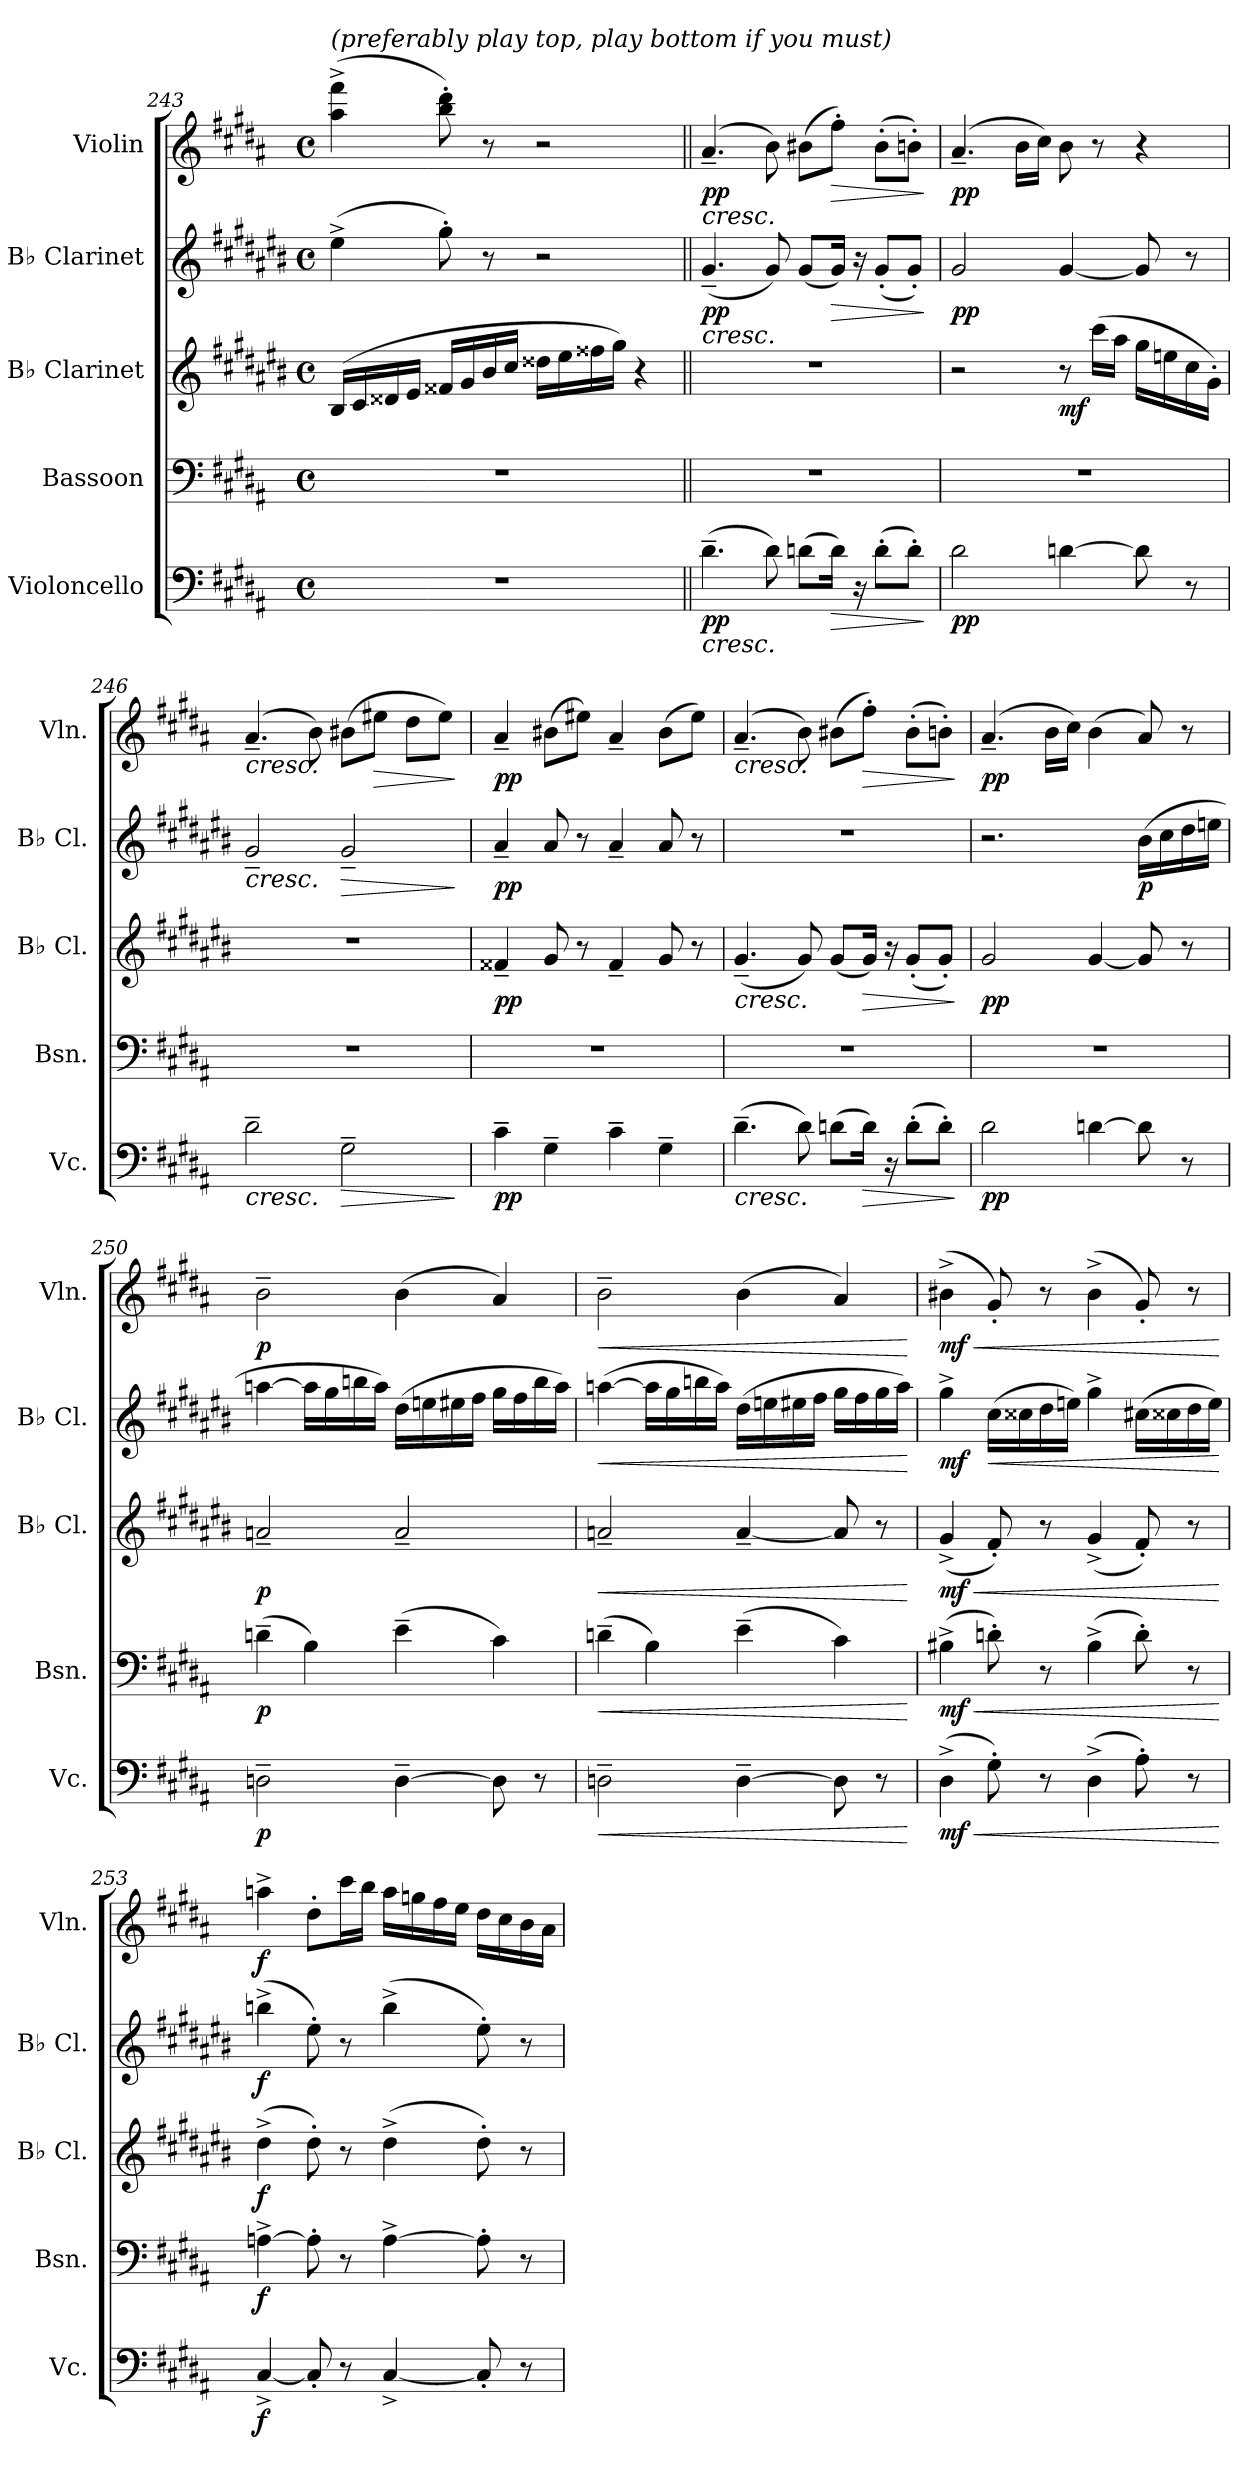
**kern	**dynam	**kern	**dynam	**kern	**dynam	**kern	**dynam	**kern	**dynam
*part5	*part5	*part4	*part4	*part3	*part3	*part2	*part2	*part1	*part1
*staff5	*staff5	*staff4	*staff4	*staff3	*staff3	*staff2	*staff2	*staff1	*staff1
*I"Violoncello	*	*I"Bassoon	*	*I"B♭ Clarinet	*	*I"B♭ Clarinet	*	*I"Violin	*
*I'Vc.	*	*I'Bsn.	*	*I'B♭ Cl.	*	*I'B♭ Cl.	*	*I'Vln.	*
*clefF4	*	*clefF4	*	*clefG2	*	*clefG2	*	*clefG2	*
*	*	*	*	*ITrd1c2	*	*ITrd1c2	*	*	*
*k[f#c#g#d#a#]	*	*k[f#c#g#d#a#]	*	*k[f#c#g#d#a#]	*	*k[f#c#g#d#a#]	*	*k[f#c#g#d#a#]	*
*M4/4	*	*M4/4	*	*M4/4	*	*M4/4	*	*M4/4	*
*met(c)	*	*met(c)	*	*met(c)	*	*met(c)	*	*met(c)	*
=243	=243	=243	=243	=243	=243	=243	=243	=243	=243
!	!	!	!	!	!	!	!	!LO:TX:a:i:t=(preferably play top, play bottom if you must)	!
1r	.	1r	.	(16A#/LL	.	(4dd#^\	.	(4aa#\^ 4fff#\^	.
.	.	.	.	16B/	.	.	.	.	.
.	.	.	.	16c##X/	.	.	.	.	.
.	.	.	.	16d#/JJ	.	.	.	.	.
.	.	.	.	16e#X/LL	.	8ff#'\)	.	8bb\' 8ddd#\')	.
.	.	.	.	16f#/	.	.	.	.	.
.	.	.	.	16a#/	.	8r	.	8r	.
.	.	.	.	16b/JJ	.	.	.	.	.
.	.	.	.	16cc##X\LL	.	2r	.	2r	.
.	.	.	.	16dd#\	.	.	.	.	.
.	.	.	.	16ee#X\	.	.	.	.	.
.	.	.	.	16ff#\JJ)	.	.	.	.	.
.	.	.	.	4r	.	.	.	.	.
!!LO:LB:g=z
=244||	=244||	=244||	=244||	=244||	=244||	=244||	=244||	=244||	=244||
!	!LO:HP:b	!	!	!	!	!	!LO:HP:b	!	!LO:HP:b
!	!LO:DY:n=1:b	!	!	!	!	!	!LO:DY:n=1:b	!	!LO:DY:n=1:b
(4.d#~\	< pp	1r	.	1r	.	(4.f#~/	< pp	(4.a#~/	< pp
8d#\)	.	.	.	.	.	8f#/)	.	8b\)	.
(8dn\L	.	.	.	.	.	(8f#/L	.	(8b#X\L	.
!	!LO:HP:b	!	!	!	!	!	!LO:HP:b	!	!LO:HP:b
16d\Jk)	>	.	.	.	.	16f#/Jk)	>	8ff#'\J)	>
16r	.	.	.	.	.	16r	.	.	.
(8d'\L	.	.	.	.	.	(8f#'/L	.	(8b#'\L	.
8d'\J)	.	.	.	.	.	8f#'/J)	.	8bn'\J)	.
.	[ ]	.	.	.	.	.	[ ]	.	[ ]
=245	=245	=245	=245	=245	=245	=245	=245	=245	=245
!	!LO:DY:b	!	!	!	!	!	!LO:DY:b	!	!LO:DY:b
2d#\	pp	1r	.	2r	.	2f#/	pp	(4.a#~/	pp
.	.	.	.	.	.	.	.	16b\LL	.
.	.	.	.	.	.	.	.	16cc#\JJ)	.
!	!	!	!	!	!LO:DY:b	!	!	!	!
[4dn\	.	.	.	8r	mf	[4f#/	.	8b\	.
.	.	.	.	(16bb\LL	.	.	.	8r	.
.	.	.	.	16gg#\JJ	.	.	.	.	.
8d\]	.	.	.	16ff#\LL	.	8f#/]	.	4r	.
.	.	.	.	16ddn\	.	.	.	.	.
8r	.	.	.	16b\	.	8r	.	.	.
.	.	.	.	16f#'\JJ)	.	.	.	.	.
=246	=246	=246	=246	=246	=246	=246	=246	=246	=246
!	!LO:HP:b	!	!	!	!	!	!LO:HP:b	!	!LO:HP:b
2d#~\	<	1r	.	1r	.	2f#~/	<	(4.a#~/	<
.	.	.	.	.	.	.	.	8b\)	.
!	!LO:HP:b	!	!	!	!	!	!LO:HP:b	!	!
2G#~\	>	.	.	.	.	2f#~/	>	(8b#X\L	.
!	!	!	!	!	!	!	!	!	!LO:HP:b
.	.	.	.	.	.	.	.	8ee#X\J	>
.	.	.	.	.	.	.	.	8dd#\L	.
.	.	.	.	.	.	.	.	8ee#\J)	.
.	[ ]	.	.	.	.	.	[ ]	.	[ ]
=247	=247	=247	=247	=247	=247	=247	=247	=247	=247
!	!LO:DY:b	!	!	!	!LO:DY:b	!	!LO:DY:b	!	!LO:DY:b
4c#~\	pp	1r	.	4e#X~/	pp	4g#~/	pp	4a#~/	pp
4G#~\	.	.	.	8f#/	.	8g#/	.	(8b#X\L	.
.	.	.	.	8r	.	8r	.	8ee#X\J)	.
4c#~\	.	.	.	4e#~/	.	4g#~/	.	4a#~/	.
4G#~\	.	.	.	8f#/	.	8g#/	.	(8b#\L	.
.	.	.	.	8r	.	8r	.	8ee#\J)	.
!!LO:PB:g=z
=248	=248	=248	=248	=248	=248	=248	=248	=248	=248
!	!LO:HP:b	!	!	!	!LO:HP:b	!	!	!	!LO:HP:b
(4.d#~\	<	1r	.	(4.f#~/	<	1r	.	(4.a#~/	<
8d#\)	.	.	.	8f#/)	.	.	.	8b\)	.
(8dn\L	.	.	.	(8f#/L	.	.	.	(8b#X\L	.
!	!LO:HP:b	!	!	!	!LO:HP:b	!	!	!	!LO:HP:b
16d\Jk)	>	.	.	16f#/Jk)	>	.	.	8ff#'\J)	>
16r	.	.	.	16r	.	.	.	.	.
(8d'\L	.	.	.	(8f#'/L	.	.	.	(8b#'\L	.
8d'\J)	.	.	.	8f#'/J)	.	.	.	8bn'\J)	.
.	[ ]	.	.	.	[ ]	.	.	.	[ ]
=249	=249	=249	=249	=249	=249	=249	=249	=249	=249
!	!LO:DY:b	!	!	!	!LO:DY:b	!	!	!	!LO:DY:b
2d#\	pp	1r	.	2f#/	pp	2.r	.	(4.a#~/	pp
.	.	.	.	.	.	.	.	16b\LL	.
.	.	.	.	.	.	.	.	16cc#\JJ)	.
[4dn\	.	.	.	[4f#/	.	.	.	(4b\	.
!	!	!	!	!	!	!	!LO:DY:b	!	!
8d\]	.	.	.	8f#/]	.	(16a#\LL	p	8a#/)	.
.	.	.	.	.	.	16b\	.	.	.
8r	.	.	.	8r	.	16cc#\	.	8r	.
.	.	.	.	.	.	16ddn\JJ	.	.	.
=250	=250	=250	=250	=250	=250	=250	=250	=250	=250
!	!LO:DY:b	!	!LO:DY:b	!	!LO:DY:b	!	!	!	!LO:DY:b
2Dn~\	p	(4dn~\	p	2gn~/	p	[4ggn\	.	2b~\	p
.	.	4B\)	.	.	.	16gg\LL]	.	.	.
.	.	.	.	.	.	16ff#\	.	.	.
.	.	.	.	.	.	16aan\	.	.	.
.	.	.	.	.	.	16gg\JJ)	.	.	.
[4D~\	.	(4e~\	.	2g~/	.	(16cc#\LL	.	(4b\	.
.	.	.	.	.	.	16ddn\	.	.	.
.	.	.	.	.	.	16dd#X\	.	.	.
.	.	.	.	.	.	16ee\JJ	.	.	.
8D\]	.	4c#\)	.	.	.	16ff#\LL	.	4a#/)	.
.	.	.	.	.	.	16ee\	.	.	.
8r	.	.	.	.	.	16aa\	.	.	.
.	.	.	.	.	.	16gg\JJ)	.	.	.
!!LO:LB:g=z
=251	=251	=251	=251	=251	=251	=251	=251	=251	=251
!	!LO:HP:b	!	!LO:HP:b	!	!LO:HP:b	!	!LO:HP:b	!	!LO:HP:b
2Dn~\	<	(4dn~\	<	2gn~/	<	([4ggn\	<	2b~\	<
.	.	4B\)	.	.	.	16gg\LL]	.	.	.
.	.	.	.	.	.	16ff#\	.	.	.
.	.	.	.	.	.	16aan\	.	.	.
.	.	.	.	.	.	16gg\JJ)	.	.	.
[4D~\	.	(4e~\	.	[4g~/	.	(16cc#\LL	.	(4b\	.
.	.	.	.	.	.	16ddn\	.	.	.
.	.	.	.	.	.	16dd#X\	.	.	.
.	.	.	.	.	.	16ee\JJ	.	.	.
8D\]	.	4c#\)	.	8g/]	.	16ff#\LL	.	4a#/)	.
.	.	.	.	.	.	16ee\	.	.	.
8r	.	.	.	8r	.	16ff#\	.	.	.
.	.	.	.	.	.	16gg\JJ)	.	.	.
.	[	.	[	.	[	.	[	.	[
=252	=252	=252	=252	=252	=252	=252	=252	=252	=252
!	!LO:HP:b	!	!LO:HP:b	!	!LO:HP:b	!	!	!	!LO:HP:b
!	!LO:DY:n=1:b	!	!LO:DY:n=1:b	!	!LO:DY:n=1:b	!	!LO:DY:b	!	!LO:DY:n=1:b
(4D#^\	< mf	(4B#X^\	< mf	(4f#^/	< mf	4ff#^\	mf	(4b#X^\	< mf
!	!	!	!	!	!	!	!LO:HP:b	!	!
8G#'\)	.	8dn'\)	.	8e'/)	.	(16b\LL	<	8g#'/)	.
.	.	.	.	.	.	16b#X\	.	.	.
8r	.	8r	.	8r	.	16cc#\	.	8r	.
.	.	.	.	.	.	16ddn\JJ)	.	.	.
(4D#^\	.	(4B#^\	.	(4f#^/	.	4ff#^\	.	(4b#^\	.
8A#'\)	.	8d'\)	.	8e'/)	.	(16bn\LL	.	8g#'/)	.
.	.	.	.	.	.	16b#X\	.	.	.
8r	.	8r	.	8r	.	16cc#\	.	8r	.
.	.	.	.	.	.	16dd\JJ)	.	.	.
.	[	.	[	.	[	.	[	.	[
!!LO:PB:g=z
=253	=253	=253	=253	=253	=253	=253	=253	=253	=253
!	!LO:DY:b	!	!LO:DY:b	!	!LO:DY:b	!	!LO:DY:b	!	!LO:DY:b
[4C#^/	f	[4An^\	f	(4cc#^\	f	(4aan^\	f	4aan^\	f
8C#'/]	.	8A'\]	.	8cc#'\)	.	8dd#'\)	.	8dd#'\L	.
8r	.	8r	.	8r	.	8r	.	16ccc#\L	.
.	.	.	.	.	.	.	.	16bb\JJ	.
[4C#^/	.	[4A^\	.	(4cc#^\	.	(4aa^\	.	16aa\LL	.
.	.	.	.	.	.	.	.	16ggn\	.
.	.	.	.	.	.	.	.	16ff#\	.
.	.	.	.	.	.	.	.	16ee\JJ	.
8C#'/]	.	8A'\]	.	8cc#'\)	.	8dd#'\)	.	16dd#\LL	.
.	.	.	.	.	.	.	.	16cc#\	.
8r	.	8r	.	8r	.	8r	.	16b\	.
.	.	.	.	.	.	.	.	16a#\JJ	.
=	=	=	=	=	=	=	=	=	=
*-	*-	*-	*-	*-	*-	*-	*-	*-	*-
